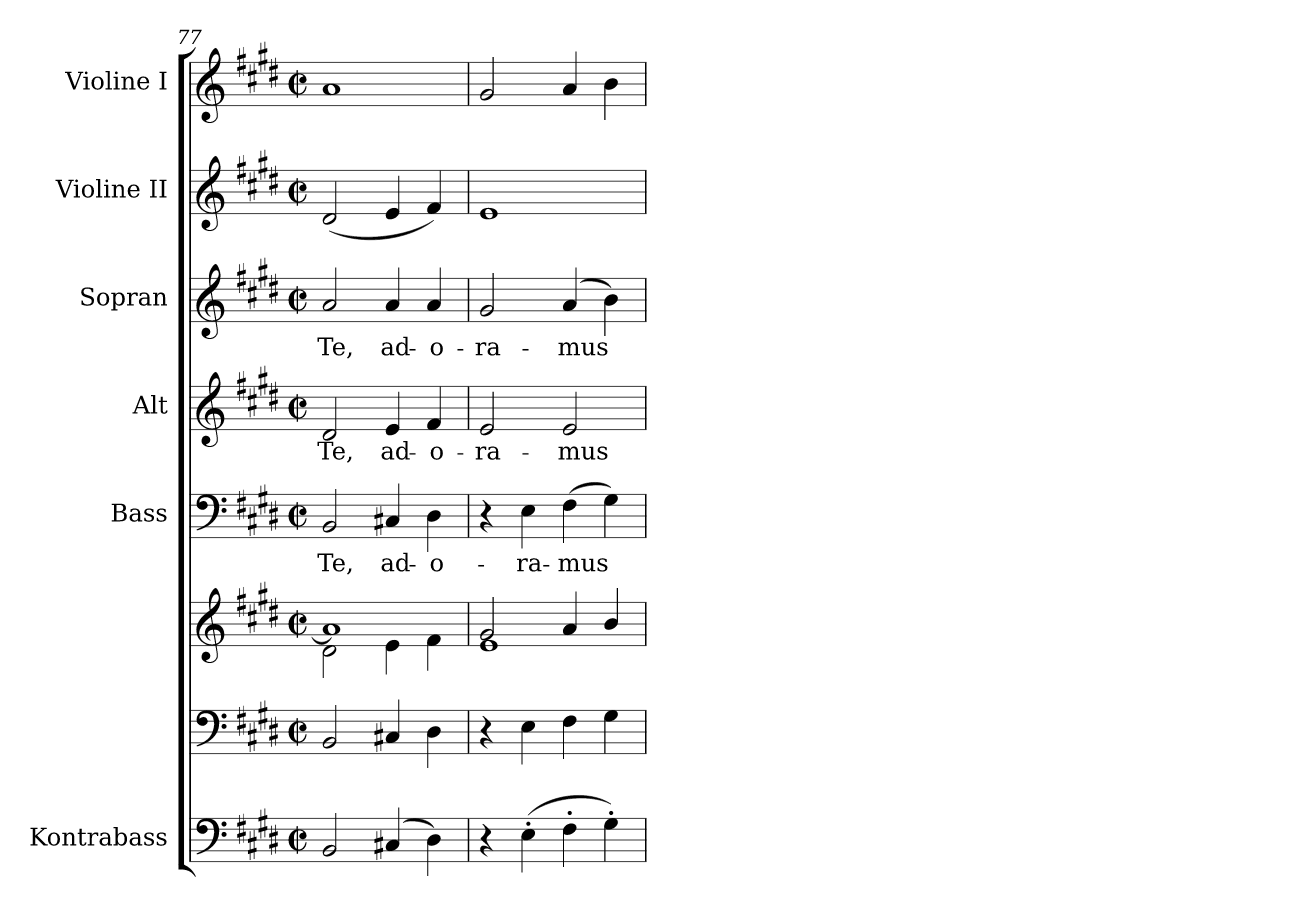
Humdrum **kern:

**kern	**kern	**kern	**kern	**text	**kern	**text	**kern	**text	**kern	**kern
*part7	*part6	*part6	*part5	*part5	*part4	*part4	*part3	*part3	*part2	*part1
*staff8	*staff7	*staff6	*staff5	*staff5	*staff4	*staff4	*staff3	*staff3	*staff2	*staff1
*I"Kontrabass	*	*	*I"Bass	*	*I"Alt	*	*I"Sopran	*	*I"Violine II	*I"Violine I
*I'Kb.	*	*	*I'B.	*	*I'A.	*	*I'S.	*	*I'Vl. II	*I'Vl. I
*clefF4	*clefF4	*clefG2	*clefF4	*	*clefG2	*	*clefG2	*	*clefG2	*clefG2
*ITrd7c12	*	*	*	*	*	*	*	*	*	*
*k[f#c#g#d#]	*k[f#c#g#d#]	*k[f#c#g#d#]	*k[f#c#g#d#]	*	*k[f#c#g#d#]	*	*k[f#c#g#d#]	*	*k[f#c#g#d#]	*k[f#c#g#d#]
*E:	*E:	*E:	*E:	*	*E:	*	*E:	*	*E:	*E:
*M2/2	*M2/2	*M2/2	*M2/2	*	*M2/2	*	*M2/2	*	*M2/2	*M2/2
*met(c|)	*met(c|)	*met(c|)	*met(c|)	*	*met(c|)	*	*met(c|)	*	*met(c|)	*met(c|)
=77	=77	=77	=77	=77	=77	=77	=77	=77	=77	=77
*	*	*^	*	*	*	*	*	*	*	*
!	!	!	!	!	!LO:LY:b	!	!LO:LY:b	!	!LO:LY:b	!	!
2BBB/	2BB/	1a]	2d#\	2BB/	Te,	2d#/	Te,	2a/	Te,	(<2d#/	1a
!	!	!	!	!	!LO:LY:b	!	!LO:LY:b	!	!LO:LY:b	!	!
(4CC#X/	4C#X/	.	4e\	4C#X/	ad-	4e/	ad-	4a/	ad-	4e/	.
!	!	!	!	!	!LO:LY:b	!	!LO:LY:b	!	!LO:LY:b	!	!
4DD#\)	4D#\	.	4f#\	4D#\	-o-	4f#/	-o-	4a/	-o-	4f#/)	.
=78	=78	=78	=78	=78	=78	=78	=78	=78	=78	=78	=78
!	!	!	!	!	!	!	!LO:LY:b	!	!LO:LY:b	!	!
4r	4r	2g#/	1e	4r	.	2e/	-ra-	2g#/	-ra-	1e	2g#/
!	!	!	!	!	!LO:LY:b	!	!	!	!	!	!
(>4EE'>\	4E\	.	.	4E\	-ra-	.	.	.	.	.	.
!	!	!	!	!	!LO:LY:b	!	!LO:LY:b	!	!LO:LY:b	!	!
4FF#'>\	4F#\	4a/	.	(>4F#\	-mus	2e/	-mus	(4a/	-mus	.	4a/
4GG#'>\)	4G#\	4b/	.	4G#\)	.	.	.	4b\)	.	.	4b\
*	*	*v	*v	*	*	*	*	*	*	*	*
=	=	=	=	=	=	=	=	=	=	=
*-	*-	*-	*-	*-	*-	*-	*-	*-	*-	*-
